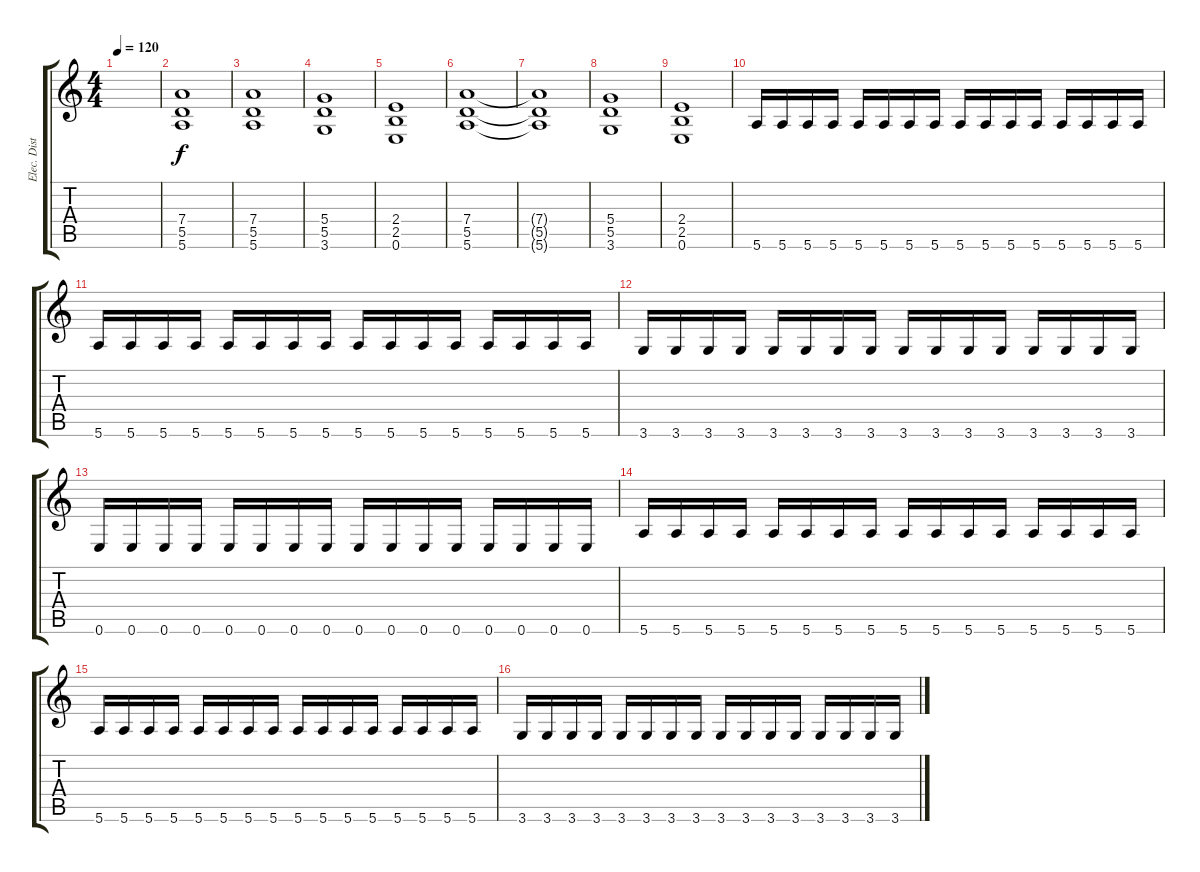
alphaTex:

\track ("Elec. Distortion" "Elec. Dist") {instrument distortionguitar}
\staff {score tabs}
\tuning (E4 B3 G3 D3 A2 E2) {hide}
\ts (4 4)
\tempo 120
\clef g2
\ks c
|
(7.4 5.5 5.6).1 |
(7.4 5.5 5.6).1 |
(5.4 5.5 3.6).1 |
(2.4 2.5 0.6).1 |
(7.4 5.5 5.6).1{volume 10 balance 0} |
(7.4{t} 5.5{t} 5.6{t}).1 |
(5.4 5.5 3.6).1 |
(2.4 2.5 0.6).1 |
5.6.16{volume 13 balance 8} 5.6.16 5.6.16 5.6.16 5.6.16 5.6.16 5.6.16 5.6.16 5.6.16 5.6.16 5.6.16 5.6.16 5.6.16 5.6.16 5.6.16 5.6.16 |
5.6.16 5.6.16 5.6.16 5.6.16 5.6.16 5.6.16 5.6.16 5.6.16 5.6.16 5.6.16 5.6.16 5.6.16 5.6.16 5.6.16 5.6.16 5.6.16 |
3.6.16{volume 16} 3.6.16 3.6.16 3.6.16 3.6.16 3.6.16 3.6.16 3.6.16 3.6.16 3.6.16 3.6.16 3.6.16 3.6.16 3.6.16 3.6.16 3.6.16 |
0.6.16 0.6.16 0.6.16 0.6.16 0.6.16 0.6.16 0.6.16 0.6.16 0.6.16 0.6.16 0.6.16 0.6.16 0.6.16 0.6.16 0.6.16 0.6.16 |
5.6.16{volume 12} 5.6.16 5.6.16 5.6.16 5.6.16 5.6.16 5.6.16 5.6.16 5.6.16 5.6.16 5.6.16 5.6.16 5.6.16 5.6.16 5.6.16 5.6.16 |
5.6.16 5.6.16 5.6.16 5.6.16 5.6.16 5.6.16 5.6.16 5.6.16 5.6.16 5.6.16 5.6.16 5.6.16 5.6.16 5.6.16 5.6.16 5.6.16 |
3.6.16 3.6.16 3.6.16 3.6.16 3.6.16 3.6.16 3.6.16 3.6.16 3.6.16 3.6.16 3.6.16 3.6.16 3.6.16 3.6.16 3.6.16 3.6.16
